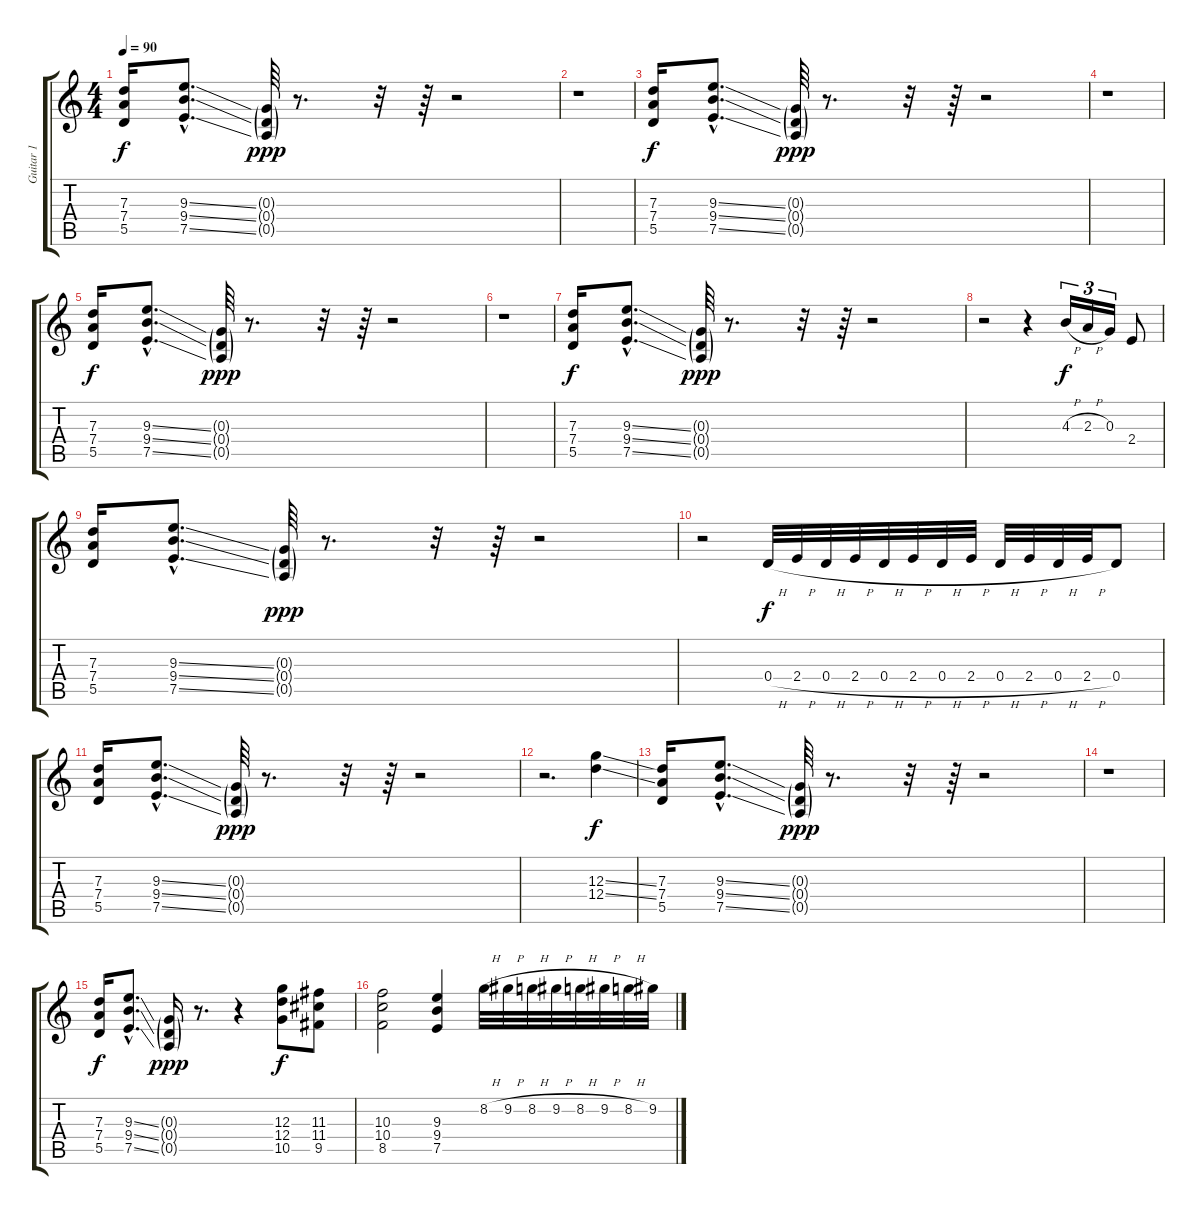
\track ("Guitar 1" "Guitar 1") {instrument distortionguitar}
\staff {score tabs}
\tuning (E4 B3 G3 D3 A2 E2) {hide}
\ts (4 4)
\tempo 90
\clef g2
\ks c
(7.3 7.4 5.5).16{dy f} (9.3{ss hac} 9.4{ss hac} 7.5{ss hac}).8{d} (0.3{g} 0.4{g} 0.5{g}).64{dy ppp} r.8{d} r.32 r.64 r.2 |
r.1 |
(7.3 7.4 5.5).16{dy f} (9.3{ss hac} 9.4{ss hac} 7.5{ss hac}).8{d} (0.3{g} 0.4{g} 0.5{g}).64{dy ppp} r.8{d} r.32 r.64 r.2 |
r.1 |
(7.3 7.4 5.5).16{dy f} (9.3{ss hac} 9.4{ss hac} 7.5{ss hac}).8{d} (0.3{g} 0.4{g} 0.5{g}).64{dy ppp} r.8{d} r.32 r.64 r.2 |
r.1 |
(7.3 7.4 5.5).16{dy f} (9.3{ss hac} 9.4{ss hac} 7.5{ss hac}).8{d} (0.3{g} 0.4{g} 0.5{g}).64{dy ppp} r.8{d} r.32 r.64 r.2 |
r.2 r.4 4.3{h}.16{tu (3 2) dy f} 2.3{h}.16{tu (3 2)} 0.3.16{tu (3 2)} 2.4.8 |
(7.3 7.4 5.5).16 (9.3{ss hac} 9.4{ss hac} 7.5{ss hac}).8{d} (0.3{g} 0.4{g} 0.5{g}).64{dy ppp} r.8{d} r.32 r.64 r.2 |
r.2 0.4{h}.32{dy f} 2.4{h}.32 0.4{h}.32 2.4{h}.32 0.4{h}.32 2.4{h}.32 0.4{h}.32 2.4{h}.32 0.4{h}.32 2.4{h}.32 0.4{h}.32 2.4{h}.32 0.4.8 |
(7.3 7.4 5.5).16 (9.3{ss hac} 9.4{ss hac} 7.5{ss hac}).8{d} (0.3{g} 0.4{g} 0.5{g}).64{dy ppp} r.8{d} r.32 r.64 r.2 |
r.2{d} (12.3{ss} 12.4{ss}).4{dy f} |
(7.3 7.4 5.5).16 (9.3{ss hac} 9.4{ss hac} 7.5{ss hac}).8{d} (0.3{g} 0.4{g} 0.5{g}).64{dy ppp} r.8{d} r.32 r.64 r.2 |
r.1 |
(7.3 7.4 5.5).16{dy f} (9.3{ss hac} 9.4{ss hac} 7.5{ss hac}).8{d} (0.3{g} 0.4{g} 0.5{g}).16{dy ppp} r.8{d} r.4 (12.3 12.4 10.5).8{dy f} (11.3 11.4 9.5).8 |
(10.3 10.4 8.5).2 (9.3 9.4 7.5).4 8.2{h}.32 9.2{h}.32 8.2{h}.32 9.2{h}.32 8.2{h}.32 9.2{h}.32 8.2{h}.32 9.2.32
